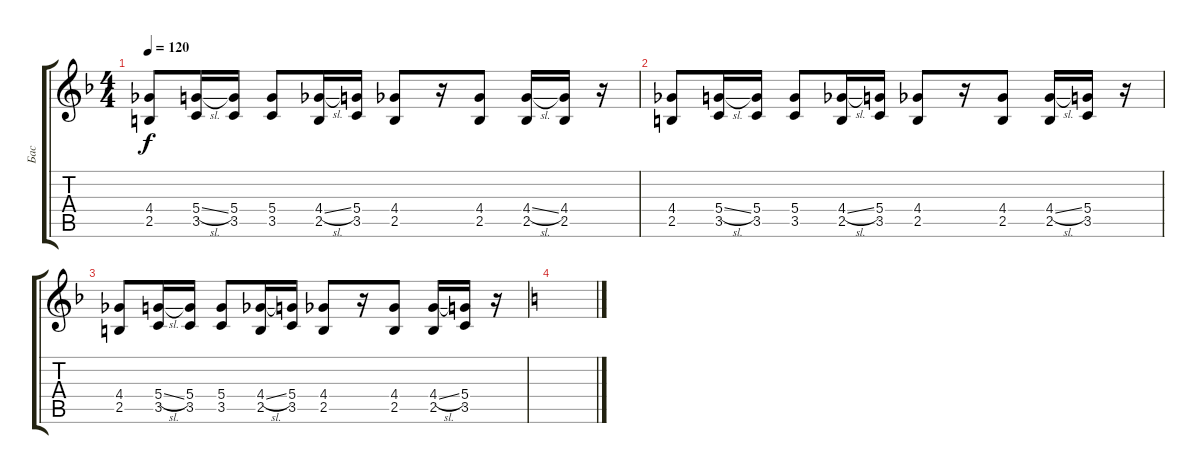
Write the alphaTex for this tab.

\track ("Бас" "Бас") {instrument electricbassfinger}
\staff {score tabs}
\tuning (E4 B3 G3 D3 A2 E2) {hide}
\ts (4 4)
\tempo 120
\clef g2
\ks dminor
(4.4 2.5).8{dy f} (5.4{sl} 3.5).16 (5.4 3.5).16 (5.4 3.5).8 (4.4{sl} 2.5).16 (5.4 3.5).16 (4.4 2.5).8 r.16 (4.4 2.5).8 (4.4{sl} 2.5).16 (4.4 2.5).16 r.16 |
(4.4 2.5).8 (5.4{sl} 3.5).16 (5.4 3.5).16 (5.4 3.5).8 (4.4{sl} 2.5).16 (5.4 3.5).16 (4.4 2.5).8 r.16 (4.4 2.5).8 (4.4{sl} 2.5).16 (5.4 3.5).16 r.16 |
(4.4 2.5).8 (5.4{sl} 3.5).16 (5.4 3.5).16 (5.4 3.5).8 (4.4{sl} 2.5).16 (5.4 3.5).16 (4.4 2.5).8 r.16 (4.4 2.5).8 (4.4{sl} 2.5).16 (5.4 3.5).16 r.16 |
\ks c
